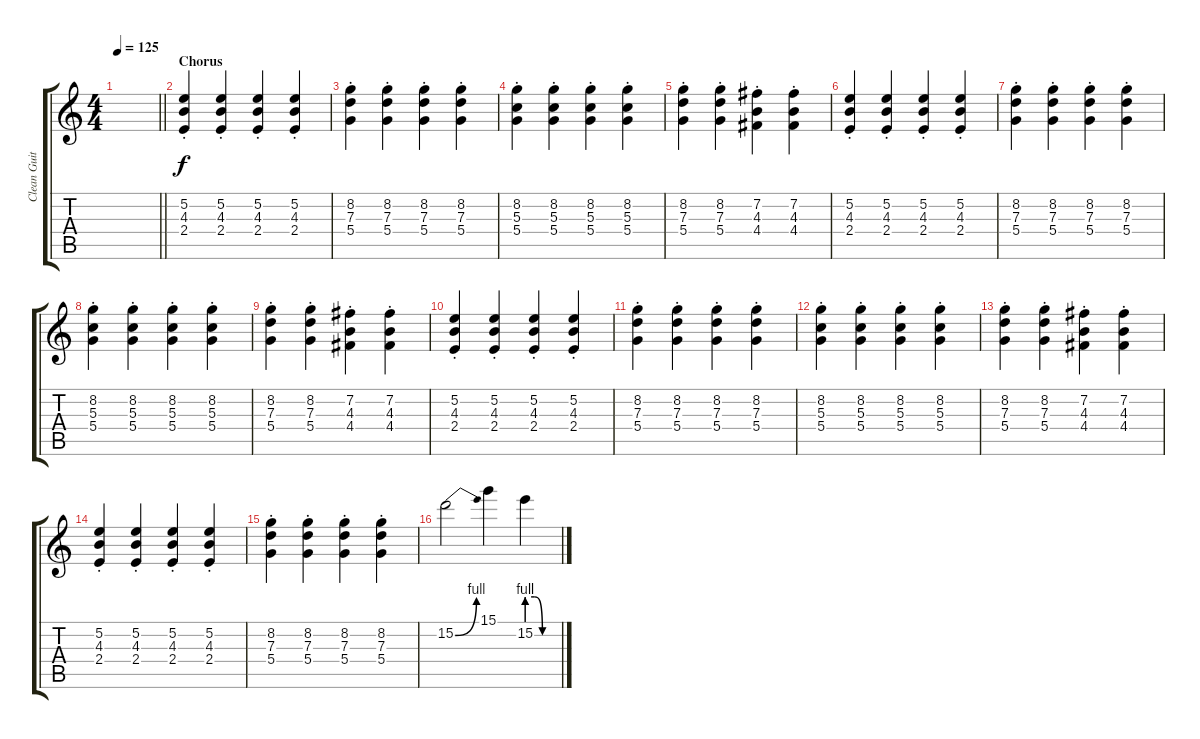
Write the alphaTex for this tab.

\track ("Clean Guitar" "Clean Guit") {instrument electricguitarclean}
\staff {score tabs}
\tuning (E4 B3 G3 D3 A2 E2) {hide}
\ts (4 4)
\tempo 125
\clef g2
\barLineRight lightlight
\ks c
|
\section ("" "Chorus")
(5.2{st} 4.3{st} 2.4{st}).4 (5.2{st} 4.3{st} 2.4{st}).4 (5.2{st} 4.3{st} 2.4{st}).4 (5.2{st} 4.3{st} 2.4{st}).4 |
(8.2{st} 7.3{st} 5.4{st}).4 (8.2{st} 7.3{st} 5.4{st}).4 (8.2{st} 7.3{st} 5.4{st}).4 (8.2{st} 7.3{st} 5.4{st}).4 |
(8.2{st} 5.3{st} 5.4{st}).4 (8.2{st} 5.3{st} 5.4{st}).4 (8.2{st} 5.3{st} 5.4{st}).4 (8.2{st} 5.3{st} 5.4{st}).4 |
(8.2{st} 7.3{st} 5.4{st}).4 (8.2{st} 7.3{st} 5.4{st}).4 (7.2{st} 4.3{st} 4.4{st}).4 (7.2{st} 4.3{st} 4.4{st}).4 |
(5.2{st} 4.3{st} 2.4{st}).4 (5.2{st} 4.3{st} 2.4{st}).4 (5.2{st} 4.3{st} 2.4{st}).4 (5.2{st} 4.3{st} 2.4{st}).4 |
(8.2{st} 7.3{st} 5.4{st}).4 (8.2{st} 7.3{st} 5.4{st}).4 (8.2{st} 7.3{st} 5.4{st}).4 (8.2{st} 7.3{st} 5.4{st}).4 |
(8.2{st} 5.3{st} 5.4{st}).4 (8.2{st} 5.3{st} 5.4{st}).4 (8.2{st} 5.3{st} 5.4{st}).4 (8.2{st} 5.3{st} 5.4{st}).4 |
(8.2{st} 7.3{st} 5.4{st}).4 (8.2{st} 7.3{st} 5.4{st}).4 (7.2{st} 4.3{st} 4.4{st}).4 (7.2{st} 4.3{st} 4.4{st}).4 |
(5.2{st} 4.3{st} 2.4{st}).4 (5.2{st} 4.3{st} 2.4{st}).4 (5.2{st} 4.3{st} 2.4{st}).4 (5.2{st} 4.3{st} 2.4{st}).4 |
(8.2{st} 7.3{st} 5.4{st}).4 (8.2{st} 7.3{st} 5.4{st}).4 (8.2{st} 7.3{st} 5.4{st}).4 (8.2{st} 7.3{st} 5.4{st}).4 |
(8.2{st} 5.3{st} 5.4{st}).4 (8.2{st} 5.3{st} 5.4{st}).4 (8.2{st} 5.3{st} 5.4{st}).4 (8.2{st} 5.3{st} 5.4{st}).4 |
(8.2{st} 7.3{st} 5.4{st}).4 (8.2{st} 7.3{st} 5.4{st}).4 (7.2{st} 4.3{st} 4.4{st}).4 (7.2{st} 4.3{st} 4.4{st}).4 |
(5.2{st} 4.3{st} 2.4{st}).4 (5.2{st} 4.3{st} 2.4{st}).4 (5.2{st} 4.3{st} 2.4{st}).4 (5.2{st} 4.3{st} 2.4{st}).4 |
(8.2{st} 7.3{st} 5.4{st}).4 (8.2{st} 7.3{st} 5.4{st}).4 (8.2{st} 7.3{st} 5.4{st}).4 (8.2{st} 7.3{st} 5.4{st}).4 |
15.2{be (bend 0 0 60 4)}.2{volume 13} 15.1.4 15.2{be (custom 0 4 15 4 30 0 60 0)}.4
